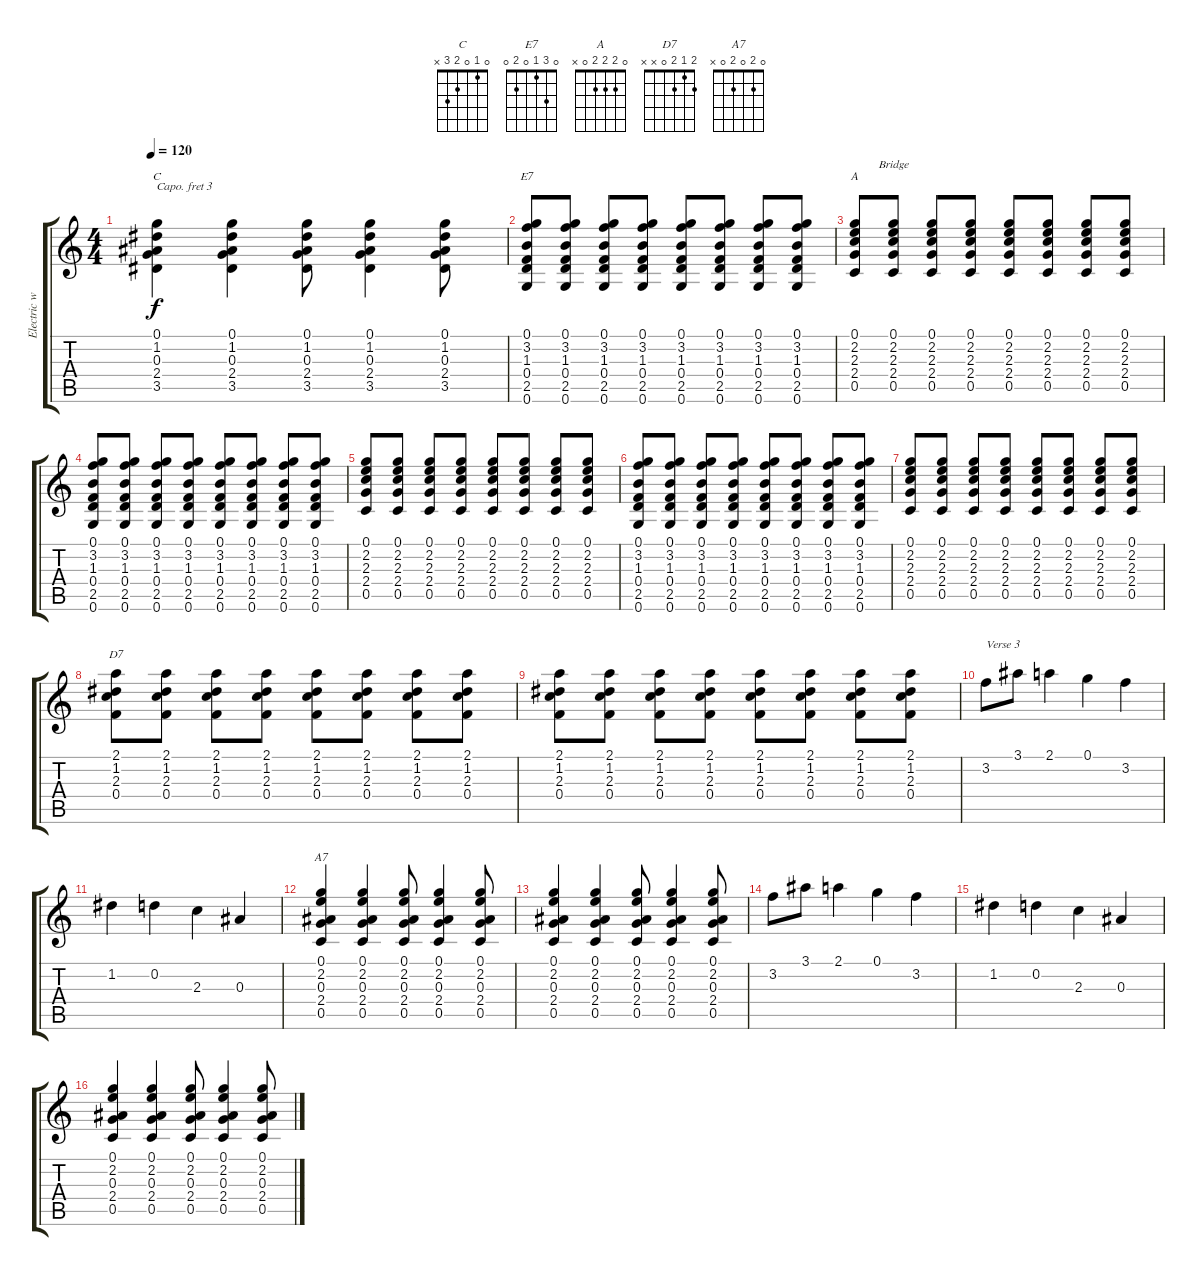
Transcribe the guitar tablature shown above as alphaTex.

\track ("Electric w/ capo on 3" "Electric w") {instrument electricguitarjazz}
\staff {score tabs}
\capo 3
\tuning (E4 B3 G3 D3 A2 E2) {hide}
\chord ("C" 0 1 0 2 3 x)
\chord ("E7" 0 3 1 0 2 0)
\chord ("A" 0 2 2 2 0 x)
\chord ("D7" 2 1 2 0 x x)
\chord ("A7" 0 2 0 2 0 x)
\ts (4 4)
\tempo 120
\clef g2
\ks c
(0.1 1.2 0.3 2.4 3.5).4{ch "C" dy f} (0.1 1.2 0.3 2.4 3.5).4 (0.1 1.2 0.3 2.4 3.5).8 (0.1 1.2 0.3 2.4 3.5).4 (0.1 1.2 0.3 2.4 3.5).8 |
(0.1 3.2 1.3 0.4 2.5 0.6).8{ch "E7"} (0.1 3.2 1.3 0.4 2.5 0.6).8 (0.1 3.2 1.3 0.4 2.5 0.6).8 (0.1 3.2 1.3 0.4 2.5 0.6).8 (0.1 3.2 1.3 0.4 2.5 0.6).8 (0.1 3.2 1.3 0.4 2.5 0.6).8 (0.1 3.2 1.3 0.4 2.5 0.6).8 (0.1 3.2 1.3 0.4 2.5 0.6).8 |
(0.1 2.2 2.3 2.4 0.5).8{ch "A" txt "        Bridge"} (0.1 2.2 2.3 2.4 0.5).8 (0.1 2.2 2.3 2.4 0.5).8 (0.1 2.2 2.3 2.4 0.5).8 (0.1 2.2 2.3 2.4 0.5).8 (0.1 2.2 2.3 2.4 0.5).8 (0.1 2.2 2.3 2.4 0.5).8 (0.1 2.2 2.3 2.4 0.5).8 |
(0.1 3.2 1.3 0.4 2.5 0.6).8 (0.1 3.2 1.3 0.4 2.5 0.6).8 (0.1 3.2 1.3 0.4 2.5 0.6).8 (0.1 3.2 1.3 0.4 2.5 0.6).8 (0.1 3.2 1.3 0.4 2.5 0.6).8 (0.1 3.2 1.3 0.4 2.5 0.6).8 (0.1 3.2 1.3 0.4 2.5 0.6).8 (0.1 3.2 1.3 0.4 2.5 0.6).8 |
(0.1 2.2 2.3 2.4 0.5).8 (0.1 2.2 2.3 2.4 0.5).8 (0.1 2.2 2.3 2.4 0.5).8 (0.1 2.2 2.3 2.4 0.5).8 (0.1 2.2 2.3 2.4 0.5).8 (0.1 2.2 2.3 2.4 0.5).8 (0.1 2.2 2.3 2.4 0.5).8 (0.1 2.2 2.3 2.4 0.5).8 |
(0.1 3.2 1.3 0.4 2.5 0.6).8 (0.1 3.2 1.3 0.4 2.5 0.6).8 (0.1 3.2 1.3 0.4 2.5 0.6).8 (0.1 3.2 1.3 0.4 2.5 0.6).8 (0.1 3.2 1.3 0.4 2.5 0.6).8 (0.1 3.2 1.3 0.4 2.5 0.6).8 (0.1 3.2 1.3 0.4 2.5 0.6).8 (0.1 3.2 1.3 0.4 2.5 0.6).8 |
(0.1 2.2 2.3 2.4 0.5).8 (0.1 2.2 2.3 2.4 0.5).8 (0.1 2.2 2.3 2.4 0.5).8 (0.1 2.2 2.3 2.4 0.5).8 (0.1 2.2 2.3 2.4 0.5).8 (0.1 2.2 2.3 2.4 0.5).8 (0.1 2.2 2.3 2.4 0.5).8 (0.1 2.2 2.3 2.4 0.5).8 |
(2.1 1.2 2.3 0.4).8{ch "D7"} (2.1 1.2 2.3 0.4).8 (2.1 1.2 2.3 0.4).8 (2.1 1.2 2.3 0.4).8 (2.1 1.2 2.3 0.4).8 (2.1 1.2 2.3 0.4).8 (2.1 1.2 2.3 0.4).8 (2.1 1.2 2.3 0.4).8 |
(2.1 1.2 2.3 0.4).8 (2.1 1.2 2.3 0.4).8 (2.1 1.2 2.3 0.4).8 (2.1 1.2 2.3 0.4).8 (2.1 1.2 2.3 0.4).8 (2.1 1.2 2.3 0.4).8 (2.1 1.2 2.3 0.4).8 (2.1 1.2 2.3 0.4).8 |
3.2.8{txt "Verse 3"} 3.1.8 2.1.4 0.1.4 3.2.4 |
1.2.4 0.2.4 2.3.4 0.3.4 |
(0.1 2.2 0.3 2.4 0.5).4{ch "A7"} (0.1 2.2 0.3 2.4 0.5).4 (0.1 2.2 0.3 2.4 0.5).8 (0.1 2.2 0.3 2.4 0.5).4 (0.1 2.2 0.3 2.4 0.5).8 |
(0.1 2.2 0.3 2.4 0.5).4 (0.1 2.2 0.3 2.4 0.5).4 (0.1 2.2 0.3 2.4 0.5).8 (0.1 2.2 0.3 2.4 0.5).4 (0.1 2.2 0.3 2.4 0.5).8 |
3.2.8 3.1.8 2.1.4 0.1.4 3.2.4 |
1.2.4 0.2.4 2.3.4 0.3.4 |
(0.1 2.2 0.3 2.4 0.5).4 (0.1 2.2 0.3 2.4 0.5).4 (0.1 2.2 0.3 2.4 0.5).8 (0.1 2.2 0.3 2.4 0.5).4 (0.1 2.2 0.3 2.4 0.5).8
